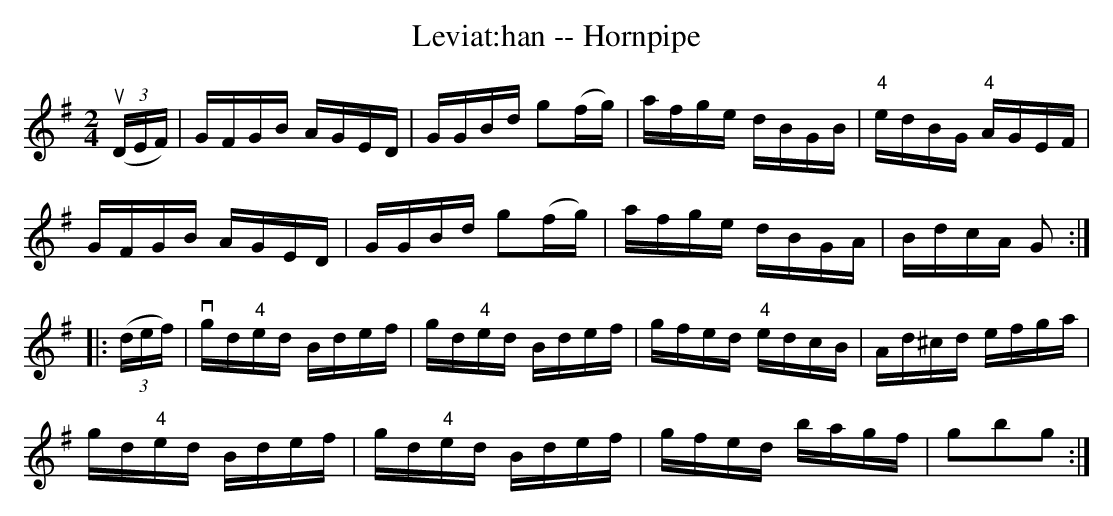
X:1
T:Leviat:han -- Hornpipe
M:2/4
L:1/16
K:G
((3uDEF)|VGFGB AGED|GGBd g2(fg)|afge dBGB|"4"edBG "4"AGEF|
GFGB AGED|GGBd g2(fg)|afge dBGA|BdcA G2:|
|:((3def)|vgd"4"ed Bdef|gd"4"ed Bdef|gfed "4"edcB|Ad^cd efga|
gd"4"ed Bdef|gd"4"ed Bdef|gfed bagf|g2b2g2:|
